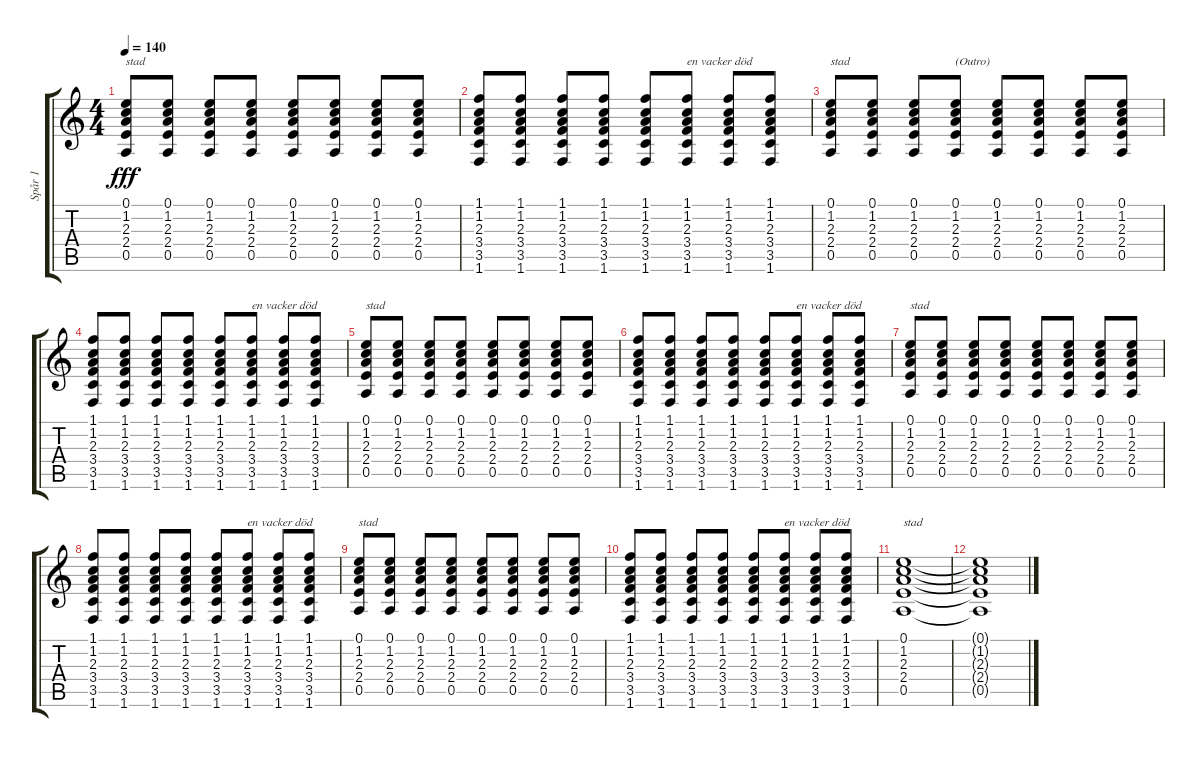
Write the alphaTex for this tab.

\track ("Spår 1" "Spår 1") {instrument distortionguitar}
\staff {score tabs}
\tuning (E4 B3 G3 D3 A2 E2) {hide}
\ts (4 4)
\tempo 140
\clef g2
\ks c
(0.1 1.2 2.3 2.4 0.5).8{txt "stad" dy fff} (0.1 1.2 2.3 2.4 0.5).8 (0.1 1.2 2.3 2.4 0.5).8 (0.1 1.2 2.3 2.4 0.5).8 (0.1 1.2 2.3 2.4 0.5).8 (0.1 1.2 2.3 2.4 0.5).8 (0.1 1.2 2.3 2.4 0.5).8 (0.1 1.2 2.3 2.4 0.5).8 |
(1.1 1.2 2.3 3.4 3.5 1.6).8 (1.1 1.2 2.3 3.4 3.5 1.6).8 (1.1 1.2 2.3 3.4 3.5 1.6).8 (1.1 1.2 2.3 3.4 3.5 1.6).8 (1.1 1.2 2.3 3.4 3.5 1.6).8 (1.1 1.2 2.3 3.4 3.5 1.6).8{txt "en vacker död"} (1.1 1.2 2.3 3.4 3.5 1.6).8 (1.1 1.2 2.3 3.4 3.5 1.6).8 |
(0.1 1.2 2.3 2.4 0.5).8{txt "stad"} (0.1 1.2 2.3 2.4 0.5).8 (0.1 1.2 2.3 2.4 0.5).8 (0.1 1.2 2.3 2.4 0.5).8{txt "(Outro)"} (0.1 1.2 2.3 2.4 0.5).8 (0.1 1.2 2.3 2.4 0.5).8 (0.1 1.2 2.3 2.4 0.5).8 (0.1 1.2 2.3 2.4 0.5).8 |
(1.1 1.2 2.3 3.4 3.5 1.6).8 (1.1 1.2 2.3 3.4 3.5 1.6).8 (1.1 1.2 2.3 3.4 3.5 1.6).8 (1.1 1.2 2.3 3.4 3.5 1.6).8 (1.1 1.2 2.3 3.4 3.5 1.6).8 (1.1 1.2 2.3 3.4 3.5 1.6).8{txt "en vacker död"} (1.1 1.2 2.3 3.4 3.5 1.6).8 (1.1 1.2 2.3 3.4 3.5 1.6).8 |
(0.1 1.2 2.3 2.4 0.5).8{txt "stad"} (0.1 1.2 2.3 2.4 0.5).8 (0.1 1.2 2.3 2.4 0.5).8 (0.1 1.2 2.3 2.4 0.5).8 (0.1 1.2 2.3 2.4 0.5).8 (0.1 1.2 2.3 2.4 0.5).8 (0.1 1.2 2.3 2.4 0.5).8 (0.1 1.2 2.3 2.4 0.5).8 |
(1.1 1.2 2.3 3.4 3.5 1.6).8 (1.1 1.2 2.3 3.4 3.5 1.6).8 (1.1 1.2 2.3 3.4 3.5 1.6).8 (1.1 1.2 2.3 3.4 3.5 1.6).8 (1.1 1.2 2.3 3.4 3.5 1.6).8 (1.1 1.2 2.3 3.4 3.5 1.6).8{txt "en vacker död"} (1.1 1.2 2.3 3.4 3.5 1.6).8 (1.1 1.2 2.3 3.4 3.5 1.6).8 |
(0.1 1.2 2.3 2.4 0.5).8{txt "stad"} (0.1 1.2 2.3 2.4 0.5).8 (0.1 1.2 2.3 2.4 0.5).8 (0.1 1.2 2.3 2.4 0.5).8 (0.1 1.2 2.3 2.4 0.5).8 (0.1 1.2 2.3 2.4 0.5).8 (0.1 1.2 2.3 2.4 0.5).8 (0.1 1.2 2.3 2.4 0.5).8 |
(1.1 1.2 2.3 3.4 3.5 1.6).8 (1.1 1.2 2.3 3.4 3.5 1.6).8 (1.1 1.2 2.3 3.4 3.5 1.6).8 (1.1 1.2 2.3 3.4 3.5 1.6).8 (1.1 1.2 2.3 3.4 3.5 1.6).8 (1.1 1.2 2.3 3.4 3.5 1.6).8{txt "en vacker död"} (1.1 1.2 2.3 3.4 3.5 1.6).8 (1.1 1.2 2.3 3.4 3.5 1.6).8 |
(0.1 1.2 2.3 2.4 0.5).8{txt "stad"} (0.1 1.2 2.3 2.4 0.5).8 (0.1 1.2 2.3 2.4 0.5).8 (0.1 1.2 2.3 2.4 0.5).8 (0.1 1.2 2.3 2.4 0.5).8 (0.1 1.2 2.3 2.4 0.5).8 (0.1 1.2 2.3 2.4 0.5).8 (0.1 1.2 2.3 2.4 0.5).8 |
(1.1 1.2 2.3 3.4 3.5 1.6).8 (1.1 1.2 2.3 3.4 3.5 1.6).8 (1.1 1.2 2.3 3.4 3.5 1.6).8 (1.1 1.2 2.3 3.4 3.5 1.6).8 (1.1 1.2 2.3 3.4 3.5 1.6).8 (1.1 1.2 2.3 3.4 3.5 1.6).8{txt "en vacker död"} (1.1 1.2 2.3 3.4 3.5 1.6).8 (1.1 1.2 2.3 3.4 3.5 1.6).8 |
(0.1 1.2 2.3 2.4 0.5).1{txt "stad"} |
(0.1{t} 1.2{t} 2.3{t} 2.4{t} 0.5{t}).1
